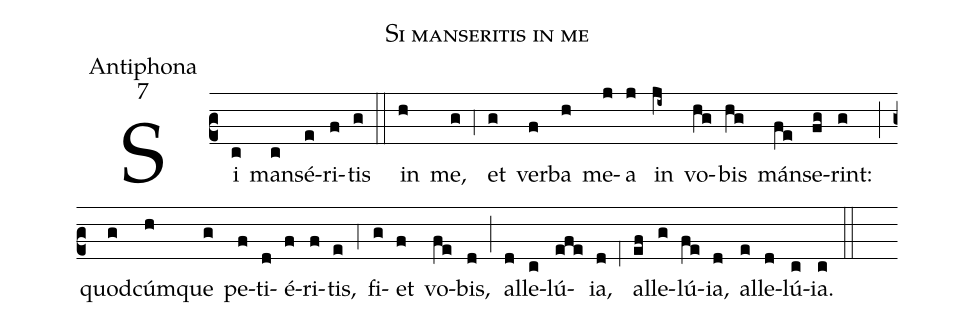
name:Si manseritis in me;
office-part:Antiphona;
mode:7;
%%
(c2) Si(c) man(c)sé(e)ri(f)tis(g) (::)
in(h) me,(g) (,4) et(g) ver(f)ba(h) me(j)a(j) in(ji~) vo(hg)bis(hg) mán(fe)se(fg)rint:(g) (;) quod(g)cúm(h)que(g) pe(f)ti(d)é(f)ri(f)tis,(e) (,4) fi(g)et(f) vo(fe)bis,(d) (;) al(d)le(c)lú(efe)ia,(d) (,2) al(ef)le(g)lú(fe)ia,(d) al(e)le(d)lú(c)ia.(c) (::)
